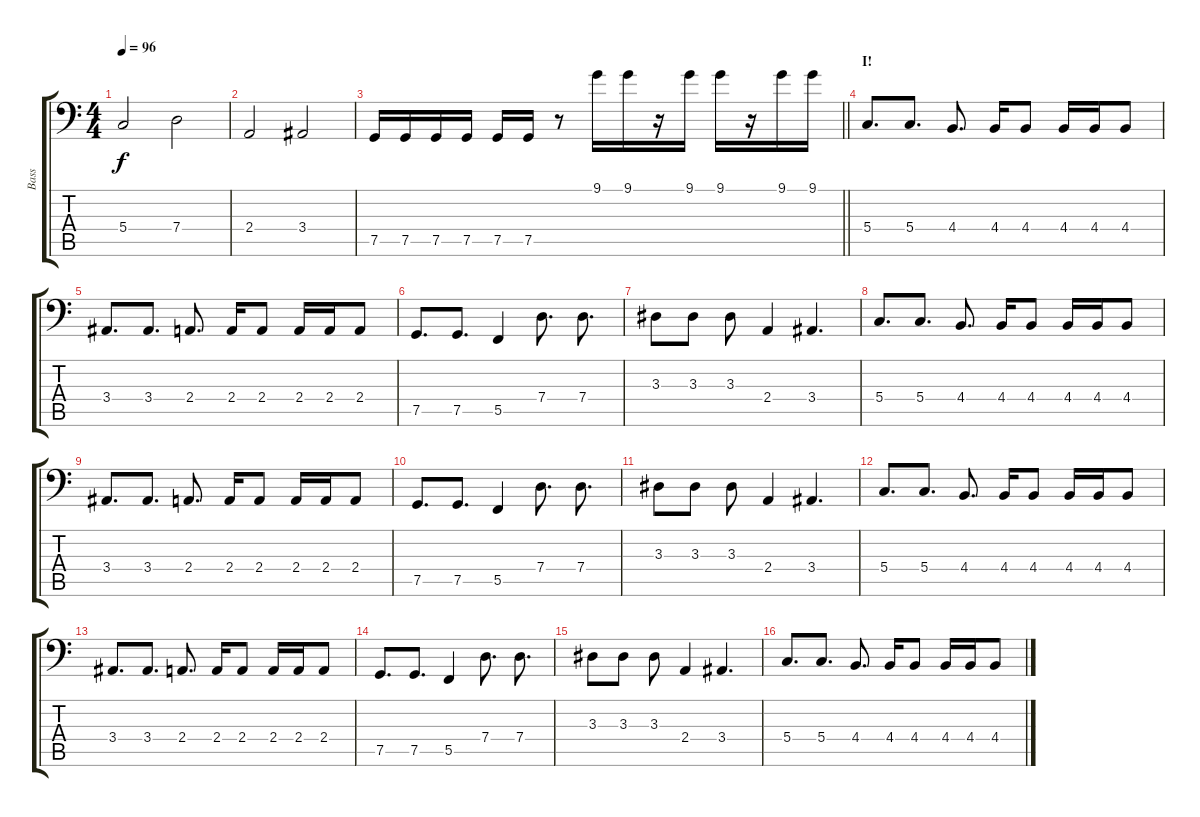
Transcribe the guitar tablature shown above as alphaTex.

\track ("Bass" "Bass") {instrument electricbasspick}
\staff {score tabs}
\tuning (Bb2 F2 C2 G1 C1 A0) {hide}
\ts (4 4)
\tempo 96
\clef f4
\ks c
5.4.2{dy f} 7.4.2 |
2.4.2 3.4.2 |
\barLineRight lightlight
7.5.16 7.5.16 7.5.16 7.5.16 7.5.16 7.5.16 r.8 9.1.16 9.1.16 r.16 9.1.16 9.1.16 r.16 9.1.16 9.1.16 |
\section ("" "I!")
5.4.8{d} 5.4.8{d} 4.4.8{d} 4.4.16 4.4.8 4.4.16 4.4.16 4.4.8 |
3.4.8{d} 3.4.8{d} 2.4.8{d} 2.4.16 2.4.8 2.4.16 2.4.16 2.4.8 |
7.5.8{d} 7.5.8{d} 5.5.4 7.4.8{d} 7.4.8{d} |
3.3.8 3.3.8 3.3.8 2.4.4 3.4.4{d} |
5.4.8{d} 5.4.8{d} 4.4.8{d} 4.4.16 4.4.8 4.4.16 4.4.16 4.4.8 |
3.4.8{d} 3.4.8{d} 2.4.8{d} 2.4.16 2.4.8 2.4.16 2.4.16 2.4.8 |
7.5.8{d} 7.5.8{d} 5.5.4 7.4.8{d} 7.4.8{d} |
3.3.8 3.3.8 3.3.8 2.4.4 3.4.4{d} |
5.4.8{d} 5.4.8{d} 4.4.8{d} 4.4.16 4.4.8 4.4.16 4.4.16 4.4.8 |
3.4.8{d} 3.4.8{d} 2.4.8{d} 2.4.16 2.4.8 2.4.16 2.4.16 2.4.8 |
7.5.8{d} 7.5.8{d} 5.5.4 7.4.8{d} 7.4.8{d} |
3.3.8 3.3.8 3.3.8 2.4.4 3.4.4{d} |
5.4.8{d} 5.4.8{d} 4.4.8{d} 4.4.16 4.4.8 4.4.16 4.4.16 4.4.8
